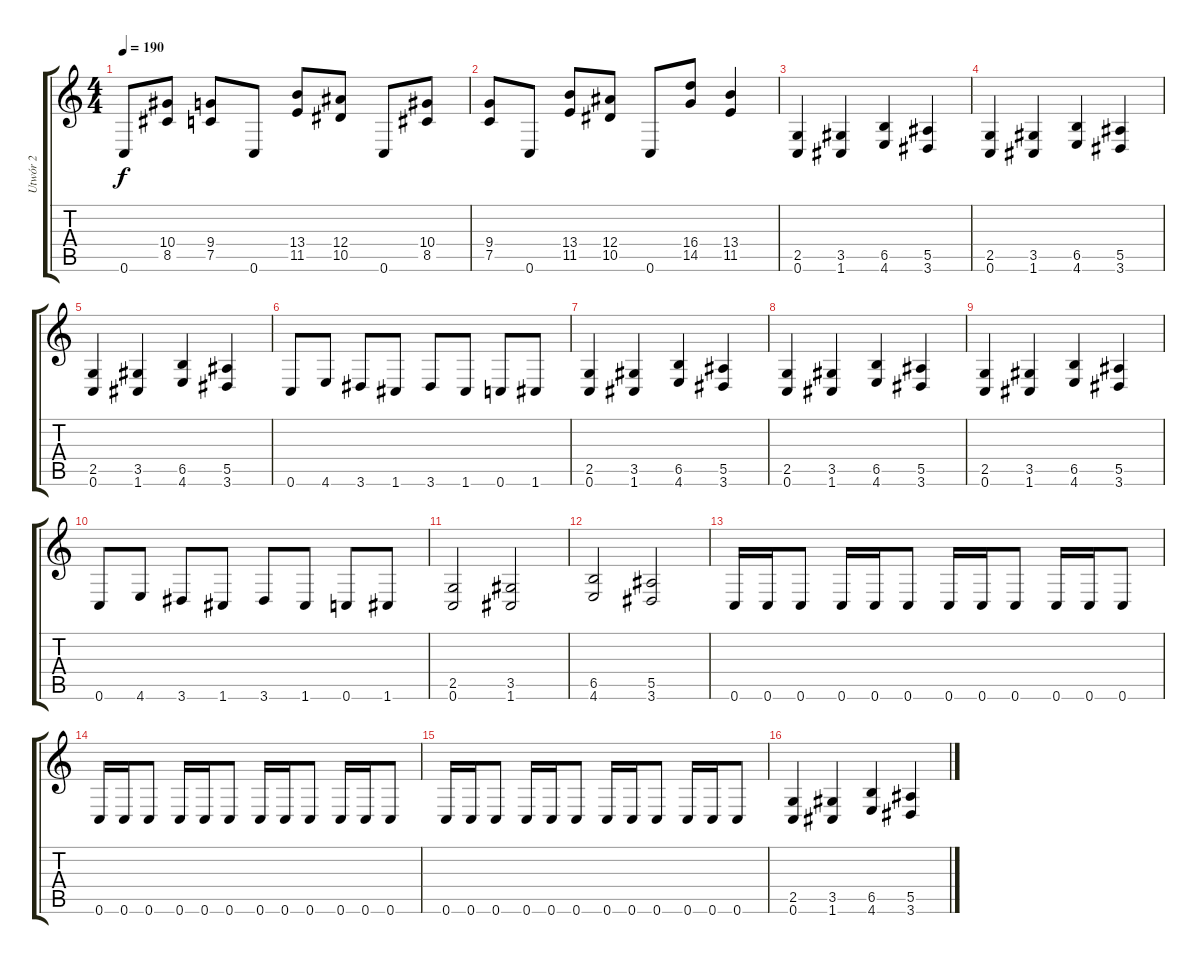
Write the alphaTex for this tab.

\track ("Utwór 2" "Utwór 2") {instrument overdrivenguitar}
\staff {score tabs}
\tuning (C4 G3 Eb3 Bb2 F2 C2) {hide}
\ts (4 4)
\tempo 190
\clef g2
\ks c
0.6.8{dy f} (10.4 8.5).8 (9.4 7.5).8 0.6.8 (13.4 11.5).8 (12.4 10.5).8 0.6.8 (10.4 8.5).8 |
(9.4 7.5).8 0.6.8 (13.4 11.5).8 (12.4 10.5).8 0.6.8 (16.4 14.5).8 (13.4 11.5).4 |
(2.5 0.6).4 (3.5 1.6).4 (6.5 4.6).4 (5.5 3.6).4 |
(2.5 0.6).4 (3.5 1.6).4 (6.5 4.6).4 (5.5 3.6).4 |
(2.5 0.6).4 (3.5 1.6).4 (6.5 4.6).4 (5.5 3.6).4 |
0.6.8 4.6.8 3.6.8 1.6.8 3.6.8 1.6.8 0.6.8 1.6.8 |
(2.5 0.6).4 (3.5 1.6).4 (6.5 4.6).4 (5.5 3.6).4 |
(2.5 0.6).4 (3.5 1.6).4 (6.5 4.6).4 (5.5 3.6).4 |
(2.5 0.6).4 (3.5 1.6).4 (6.5 4.6).4 (5.5 3.6).4 |
0.6.8 4.6.8 3.6.8 1.6.8 3.6.8 1.6.8 0.6.8 1.6.8 |
(2.5 0.6).2 (3.5 1.6).2 |
(6.5 4.6).2 (5.5 3.6).2 |
0.6.16 0.6.16 0.6.8 0.6.16 0.6.16 0.6.8 0.6.16 0.6.16 0.6.8 0.6.16 0.6.16 0.6.8 |
0.6.16 0.6.16 0.6.8 0.6.16 0.6.16 0.6.8 0.6.16 0.6.16 0.6.8 0.6.16 0.6.16 0.6.8 |
0.6.16 0.6.16 0.6.8 0.6.16 0.6.16 0.6.8 0.6.16 0.6.16 0.6.8 0.6.16 0.6.16 0.6.8 |
(2.5 0.6).4 (3.5 1.6).4 (6.5 4.6).4 (5.5 3.6).4
